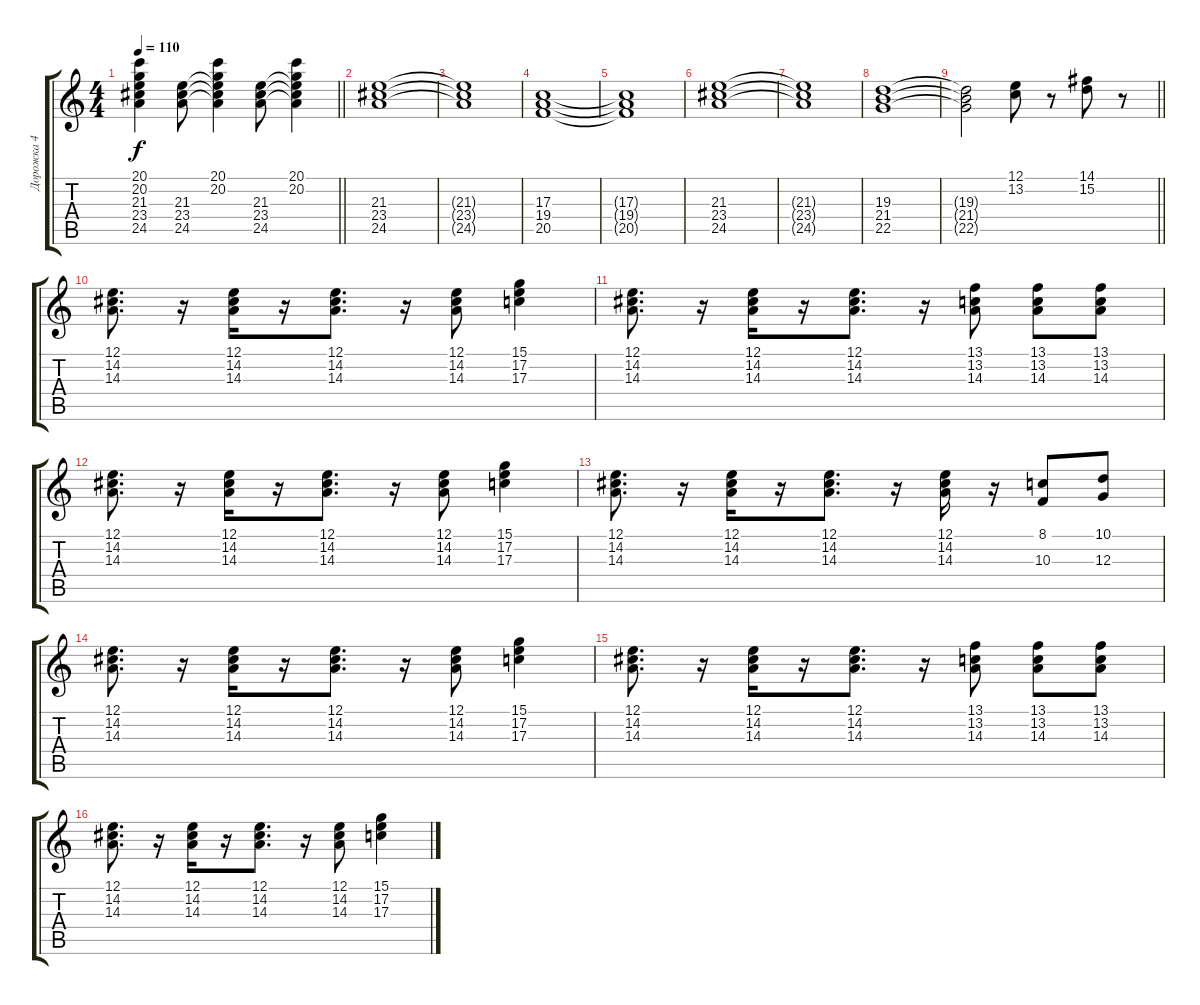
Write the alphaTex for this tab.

\track ("Дорожка 4" "Дорожка 4") {instrument rockorgan}
\staff {score tabs}
\tuning (E4 B3 G3 D3 A2 E2) {hide}
\ts (4 4)
\tempo 110
\clef g2
\barLineRight lightlight
\ks c
(20.1 20.2 21.3 23.4 24.5).4{dy f} (21.3 23.4 24.5).8 (20.1 20.2 21.3{t} 23.4{t} 24.5{t}).4 (21.3 23.4 24.5).8 (20.1 20.2 21.3{t} 23.4{t} 24.5{t}).4 |
(21.3 23.4 24.5).1 |
(21.3{t} 23.4{t} 24.5{t}).1 |
(17.3 19.4 20.5).1 |
(17.3{t} 19.4{t} 20.5{t}).1 |
(21.3 23.4 24.5).1 |
(21.3{t} 23.4{t} 24.5{t}).1 |
(19.3 21.4 22.5).1 |
\barLineRight lightlight
(19.3{t} 21.4{t} 22.5{t}).2 (12.1 13.2).8 r.8 (14.1 15.2).8 r.8 |
(12.1 14.2 14.3).8{d} r.16 (12.1 14.2 14.3).16 r.16 (12.1 14.2 14.3).8{d} r.16 (12.1 14.2 14.3).8 (15.1 17.2 17.3).4 |
(12.1 14.2 14.3).8{d} r.16 (12.1 14.2 14.3).16 r.16 (12.1 14.2 14.3).8{d} r.16 (13.1 13.2 14.3).8 (13.1 13.2 14.3).8 (13.1 13.2 14.3).8 |
(12.1 14.2 14.3).8{d} r.16 (12.1 14.2 14.3).16 r.16 (12.1 14.2 14.3).8{d} r.16 (12.1 14.2 14.3).8 (15.1 17.2 17.3).4 |
(12.1 14.2 14.3).8{d} r.16 (12.1 14.2 14.3).16 r.16 (12.1 14.2 14.3).8{d} r.16 (12.1 14.2 14.3).16 r.16 (8.1 10.3).8 (10.1 12.3).8 |
(12.1 14.2 14.3).8{d} r.16 (12.1 14.2 14.3).16 r.16 (12.1 14.2 14.3).8{d} r.16 (12.1 14.2 14.3).8 (15.1 17.2 17.3).4 |
(12.1 14.2 14.3).8{d} r.16 (12.1 14.2 14.3).16 r.16 (12.1 14.2 14.3).8{d} r.16 (13.1 13.2 14.3).8 (13.1 13.2 14.3).8 (13.1 13.2 14.3).8 |
(12.1 14.2 14.3).8{d} r.16 (12.1 14.2 14.3).16 r.16 (12.1 14.2 14.3).8{d} r.16 (12.1 14.2 14.3).8 (15.1 17.2 17.3).4
